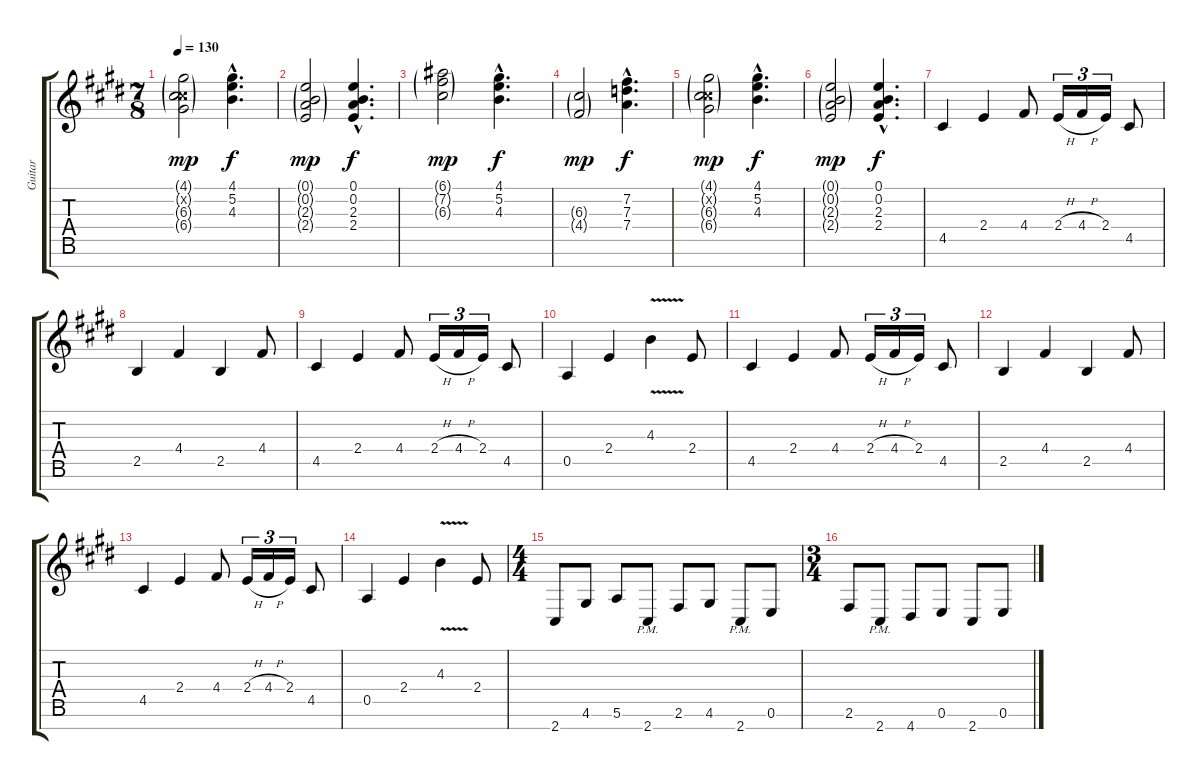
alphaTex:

\track ("Guitar" "Guitar") {instrument distortionguitar}
\staff {score tabs}
\tuning (E4 B3 G3 D3 A2 E2 B1) {hide}
\ts (7 8)
\tempo 130
\clef g2
\ks e
(4.1{g} 2.2{g x} 6.3{g} 6.4{g}).2{dy mp} (4.1{hac} 5.2{hac} 4.3{hac}).4{d dy f} |
(0.1{g} 0.2{g} 2.3{g} 2.4{g}).2{dy mp} (0.1{hac} 0.2{hac} 2.3{hac} 2.4{hac}).4{d dy f} |
(6.1{g} 7.2{g} 6.3{g}).2{dy mp} (4.1{hac} 5.2{hac} 4.3{hac}).4{d dy f} |
(6.3{g} 4.4{g}).2{dy mp} (7.2{hac} 7.3{hac} 7.4{hac}).4{d dy f} |
(4.1{g} 2.2{g x} 6.3{g} 6.4{g}).2{dy mp} (4.1{hac} 5.2{hac} 4.3{hac}).4{d dy f} |
(0.1{g} 0.2{g} 2.3{g} 2.4{g}).2{dy mp} (0.1{hac} 0.2{hac} 2.3{hac} 2.4{hac}).4{d dy f} |
4.5.4 2.4.4 4.4.8 2.4{h}.16{tu (3 2)} 4.4{h}.16{tu (3 2)} 2.4.16{tu (3 2)} 4.5.8 |
2.5.4 4.4.4 2.5.4 4.4.8 |
4.5.4 2.4.4 4.4.8 2.4{h}.16{tu (3 2)} 4.4{h}.16{tu (3 2)} 2.4.16{tu (3 2)} 4.5.8 |
0.5.4 2.4.4 4.3{v}.4 2.4.8 |
4.5.4 2.4.4 4.4.8 2.4{h}.16{tu (3 2)} 4.4{h}.16{tu (3 2)} 2.4.16{tu (3 2)} 4.5.8 |
2.5.4 4.4.4 2.5.4 4.4.8 |
4.5.4 2.4.4 4.4.8 2.4{h}.16{tu (3 2)} 4.4{h}.16{tu (3 2)} 2.4.16{tu (3 2)} 4.5.8 |
0.5.4 2.4.4 4.3{v}.4 2.4.8 |
\ts (4 4)
2.7.8 4.6.8 5.6.8 2.7{pm}.8 2.6.8 4.6.8 2.7{pm}.8 0.6.8 |
\ts (3 4)
2.6.8 2.7{pm}.8 4.7.8 0.6.8 2.7.8 0.6.8
